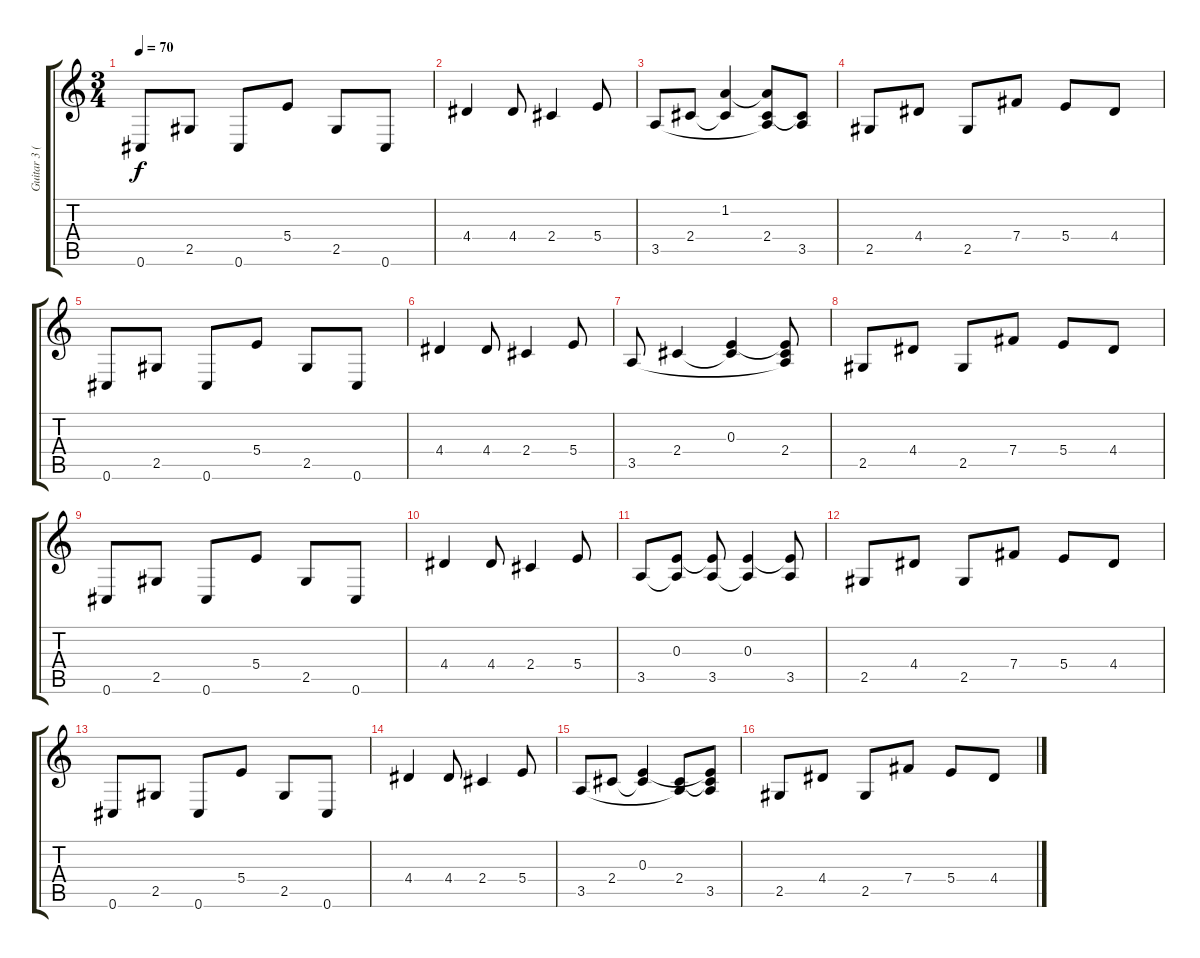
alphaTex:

\track ("Guitar 3 (Distortion)" "Guitar 3 (") {instrument distortionguitar}
\staff {score tabs}
\tuning (Db4 Ab3 E3 B2 Gb2 Db2) {hide}
\ts (3 4)
\tempo 70
\clef g2
\ks c
0.6.8{dy f} 2.5.8 0.6.8 5.4.8 2.5.8 0.6.8 |
4.4.4 4.4.8 2.4.4 5.4.8 |
3.5.8 2.4.8 (1.2 2.4{t}).4 (1.2{t} 2.4 3.5{t}).8 (2.4{t} 3.5).8 |
2.5.8 4.4.8 2.5.8 7.4.8 5.4.8 4.4.8 |
0.6.8 2.5.8 0.6.8 5.4.8 2.5.8 0.6.8 |
4.4.4 4.4.8 2.4.4 5.4.8 |
3.5.8 2.4.4 (0.3 2.4{t}).4 (0.3{t} 2.4 3.5{t}).8 |
2.5.8 4.4.8 2.5.8 7.4.8 5.4.8 4.4.8 |
0.6.8 2.5.8 0.6.8 5.4.8 2.5.8 0.6.8 |
4.4.4 4.4.8 2.4.4 5.4.8 |
3.5.8 (0.3 3.5{t}).8 (0.3{t} 3.5).8 (0.3 3.5{t}).4 (0.3{t} 3.5).8 |
2.5.8 4.4.8 2.5.8 7.4.8 5.4.8 4.4.8 |
0.6.8 2.5.8 0.6.8 5.4.8 2.5.8 0.6.8 |
4.4.4 4.4.8 2.4.4 5.4.8 |
3.5.8 2.4.8 (0.3 2.4{t}).4 (2.4 3.5{t}).8 (0.3{t} 2.4{t} 3.5).8 |
2.5.8 4.4.8 2.5.8 7.4.8 5.4.8 4.4.8
